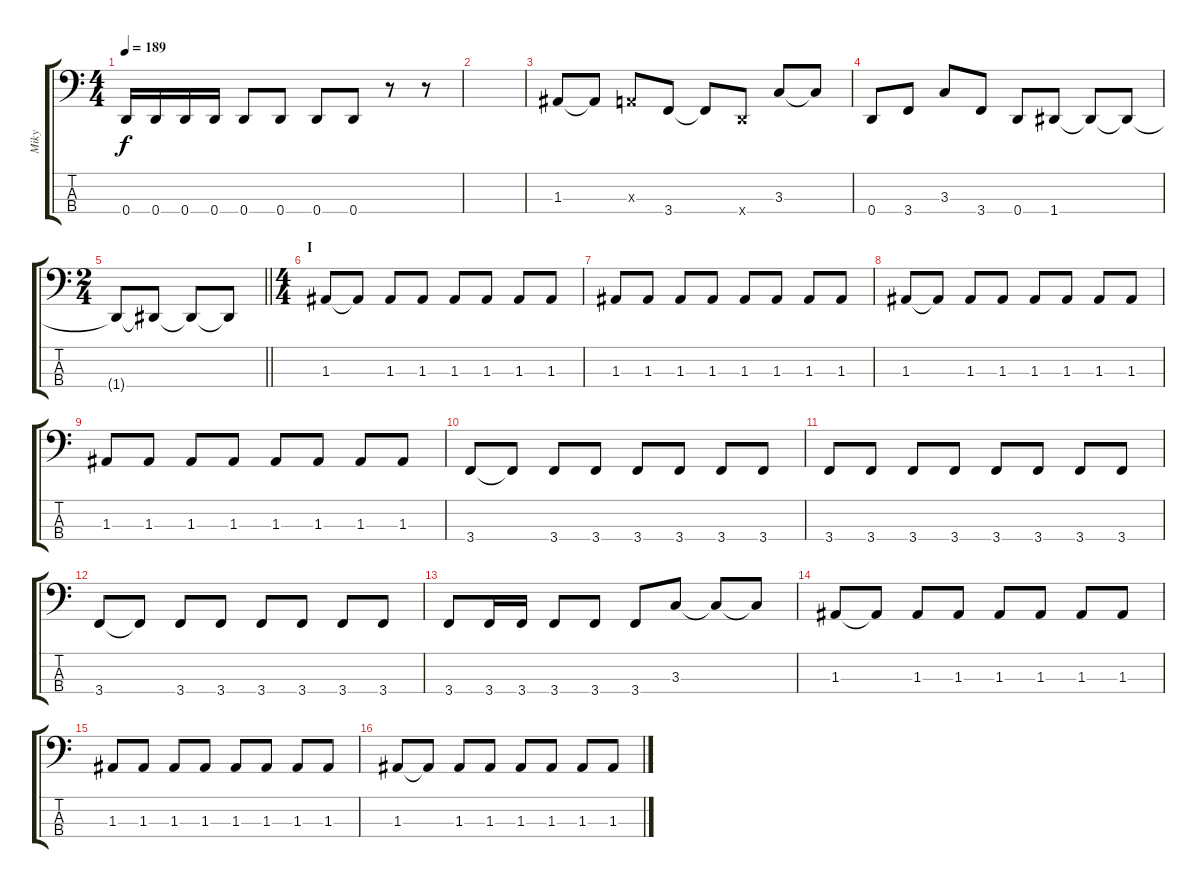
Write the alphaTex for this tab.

\track ("Miky" "Miky") {instrument electricbasspick}
\staff {score tabs}
\tuning (G2 D2 A1 D1) {hide}
\ts (4 4)
\tempo 189
\clef f4
\ks c
0.4.16{dy f} 0.4.16 0.4.16 0.4.16 0.4.8 0.4.8 0.4.8 0.4.8 r.8 r.8 |
|
1.3.8 1.3{t}.8 0.3{x}.8 3.4.8 3.4{t}.8 0.4{x}.8 3.3.8 3.3{t}.8 |
0.4.8 3.4.8 3.3.8 3.4.8 0.4.8 1.4.8 1.4{t}.8 1.4{t}.8 |
\ts (2 4)
\barLineRight lightlight
1.4{t}.8 1.4{t}.8 1.4{t}.8 1.4{t}.8 |
\ts (4 4)
\section ("" "I")
1.3.8 1.3{t}.8 1.3.8 1.3.8 1.3.8 1.3.8 1.3.8 1.3.8 |
1.3.8 1.3.8 1.3.8 1.3.8 1.3.8 1.3.8 1.3.8 1.3.8 |
1.3.8 1.3{t}.8 1.3.8 1.3.8 1.3.8 1.3.8 1.3.8 1.3.8 |
1.3.8 1.3.8 1.3.8 1.3.8 1.3.8 1.3.8 1.3.8 1.3.8 |
3.4.8 3.4{t}.8 3.4.8 3.4.8 3.4.8 3.4.8 3.4.8 3.4.8 |
3.4.8 3.4.8 3.4.8 3.4.8 3.4.8 3.4.8 3.4.8 3.4.8 |
3.4.8 3.4{t}.8 3.4.8 3.4.8 3.4.8 3.4.8 3.4.8 3.4.8 |
3.4.8 3.4.16 3.4.16 3.4.8 3.4.8 3.4.8 3.3.8 3.3{t}.8 3.3{t}.8 |
1.3.8 1.3{t}.8 1.3.8 1.3.8 1.3.8 1.3.8 1.3.8 1.3.8 |
1.3.8 1.3.8 1.3.8 1.3.8 1.3.8 1.3.8 1.3.8 1.3.8 |
1.3.8 1.3{t}.8 1.3.8 1.3.8 1.3.8 1.3.8 1.3.8 1.3.8
